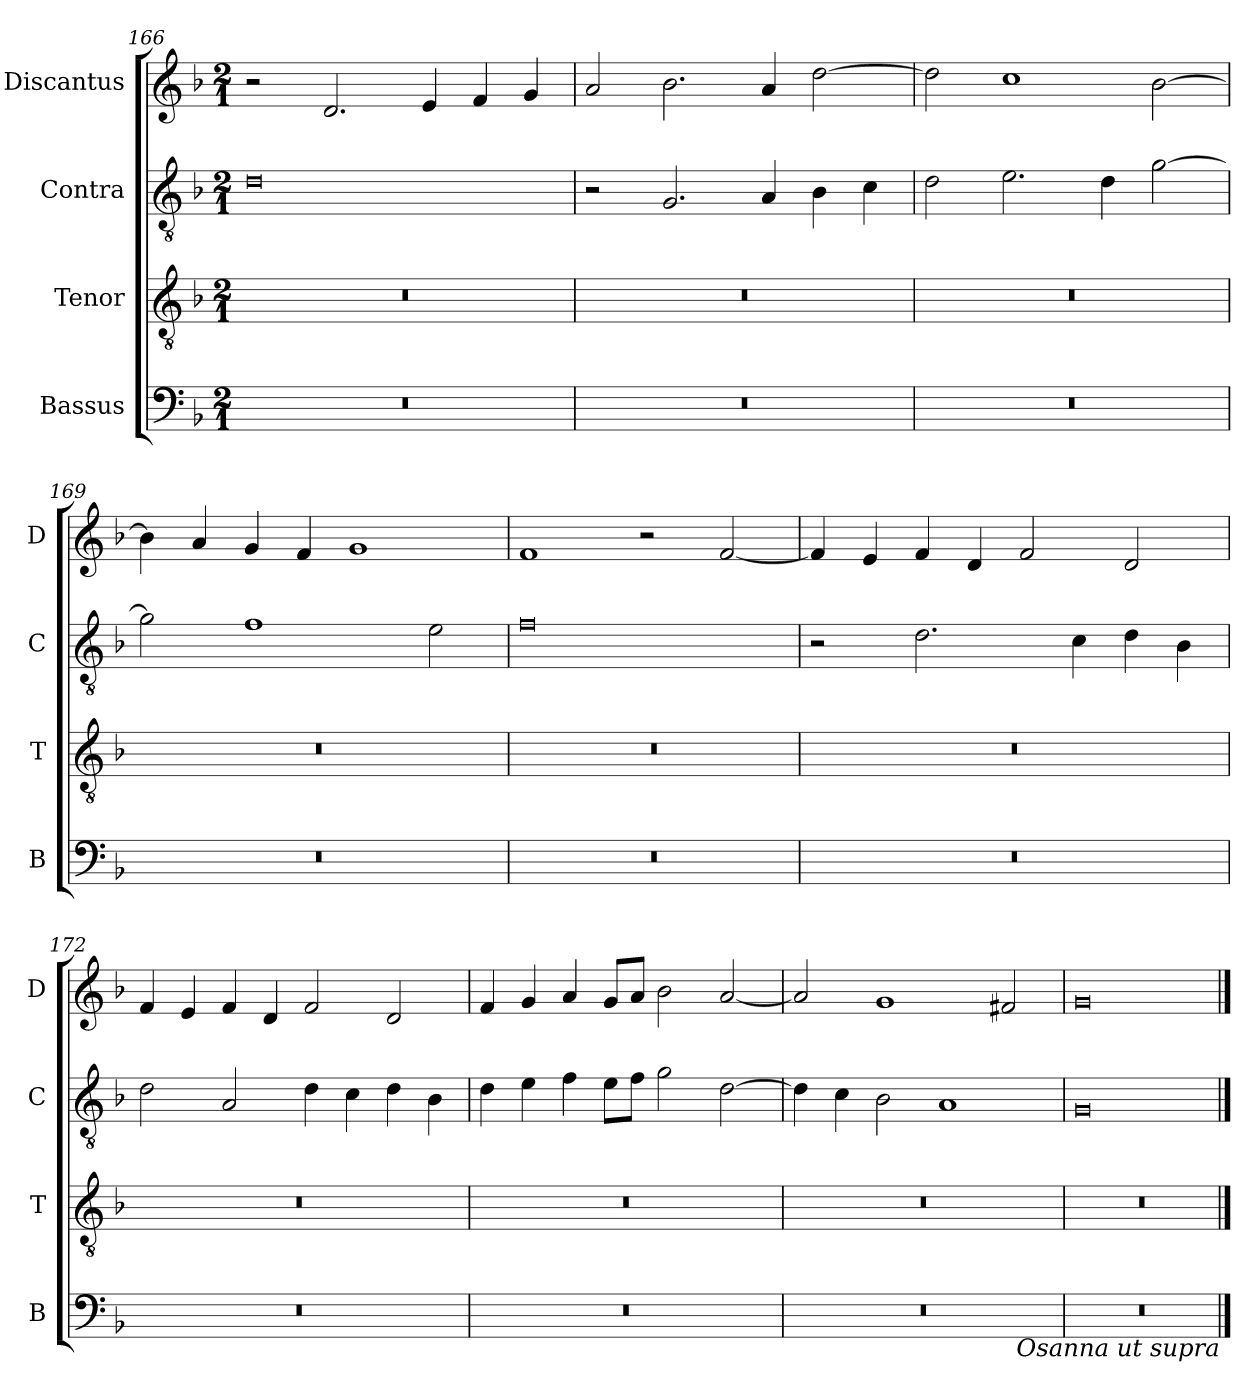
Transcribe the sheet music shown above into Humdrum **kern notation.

**kern	**kern	**kern	**kern
*part4	*part3	*part2	*part1
*staff4	*staff3	*staff2	*staff1
*I"Bassus	*I"Tenor	*I"Contra	*I"Discantus
*I'B	*I'T	*I'C	*I'D
*clefF4	*clefGv2	*clefGv2	*clefG2
*k[b-]	*k[b-]	*k[b-]	*k[b-]
*M2/1	*M2/1	*M2/1	*M2/1
=166	=166	=166	=166
0r	0r	0d	2r
.	.	.	2.d/
.	.	.	4e/
.	.	.	4f/
.	.	.	4g/
=167	=167	=167	=167
0r	0r	2r	2a/
.	.	2.G/	2.b-\
.	.	4A/	4a/
.	.	4B-\	[2dd\
.	.	4c\	.
=168	=168	=168	=168
0r	0r	2d\	2dd\]
.	.	2.e\	1cc
.	.	4d\	.
.	.	[2g\	[2b-\
=169	=169	=169	=169
0r	0r	2g\]	4b-\]
.	.	.	4a/
.	.	1f	4g/
.	.	.	4f/
.	.	.	1g
.	.	2e\	.
=170	=170	=170	=170
0r	0r	0f	1f
.	.	.	2r
.	.	.	[2f/
=171	=171	=171	=171
0r	0r	2r	4f/]
.	.	.	4e/
.	.	2.d\	4f/
.	.	.	4d/
.	.	.	2f/
.	.	4c\	.
.	.	4d\	2d/
.	.	4B-\	.
=172	=172	=172	=172
0r	0r	2d\	4f/
.	.	.	4e/
.	.	2A/	4f/
.	.	.	4d/
.	.	4d\	2f/
.	.	4c\	.
.	.	4d\	2d/
.	.	4B-\	.
=173	=173	=173	=173
0r	0r	4d\	4f/
.	.	4e\	4g/
.	.	4f\	4a/
.	.	8e\L	8g/L
.	.	8f\J	8a/J
.	.	2g\	2b-\
.	.	[2d\	[2a/
=174	=174	=174	=174
0r	0r	4d\]	2a/]
.	.	4c\	.
.	.	2B-\	1g
.	.	1A	.
.	.	.	2f#X/
=175	=175	=175	=175
0r	0r	0G	0g
!LO:TX:b:i:rj:t=Osanna ut supra	!	!	!
==	==	==	==
*-	*-	*-	*-
